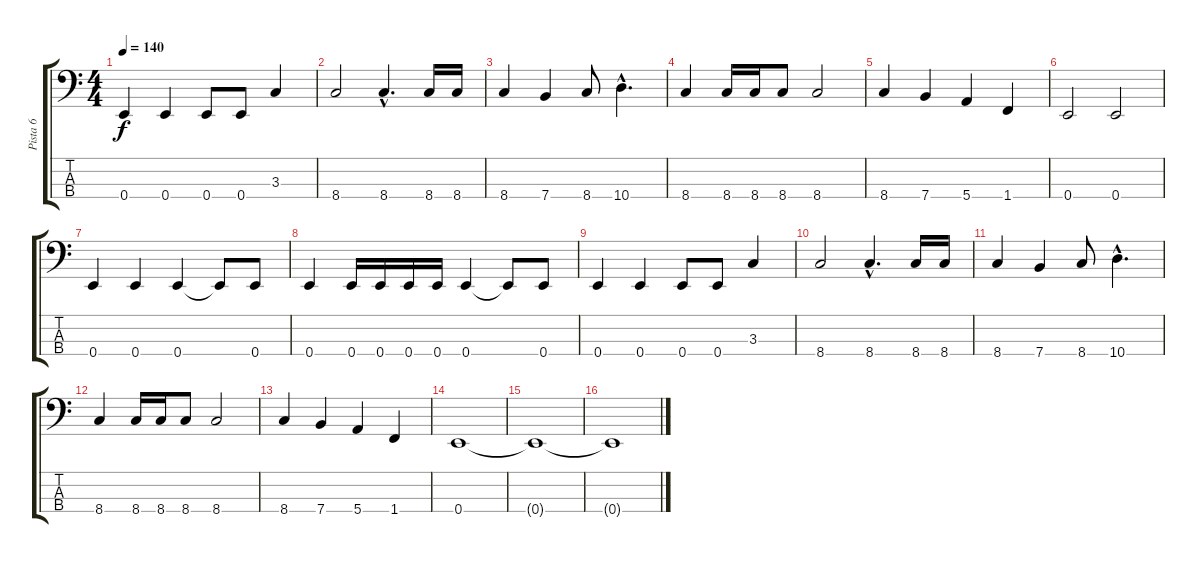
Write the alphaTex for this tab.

\track ("Pista 6" "Pista 6") {instrument electricbasspick}
\staff {score tabs}
\tuning (G2 D2 A1 E1) {hide}
\ts (4 4)
\tempo 140
\clef f4
\ks c
0.4.4{dy f} 0.4.4 0.4.8 0.4.8 3.3.4 |
8.4.2 8.4{hac}.4{d} 8.4.16 8.4.16 |
8.4.4 7.4.4 8.4.8 10.4{hac}.4{d} |
8.4.4 8.4.16 8.4.16 8.4.8 8.4.2 |
8.4.4 7.4.4 5.4.4 1.4.4 |
0.4.2 0.4.2 |
0.4.4 0.4.4 0.4.4 0.4{t}.8 0.4.8 |
0.4.4 0.4.16 0.4.16 0.4.16 0.4.16 0.4.4 0.4{t}.8 0.4.8 |
0.4.4 0.4.4 0.4.8 0.4.8 3.3.4 |
8.4.2 8.4{hac}.4{d} 8.4.16 8.4.16 |
8.4.4 7.4.4 8.4.8 10.4{hac}.4{d} |
8.4.4 8.4.16 8.4.16 8.4.8 8.4.2 |
8.4.4 7.4.4 5.4.4 1.4.4 |
0.4.1 |
0.4{t}.1 |
0.4{t}.1
